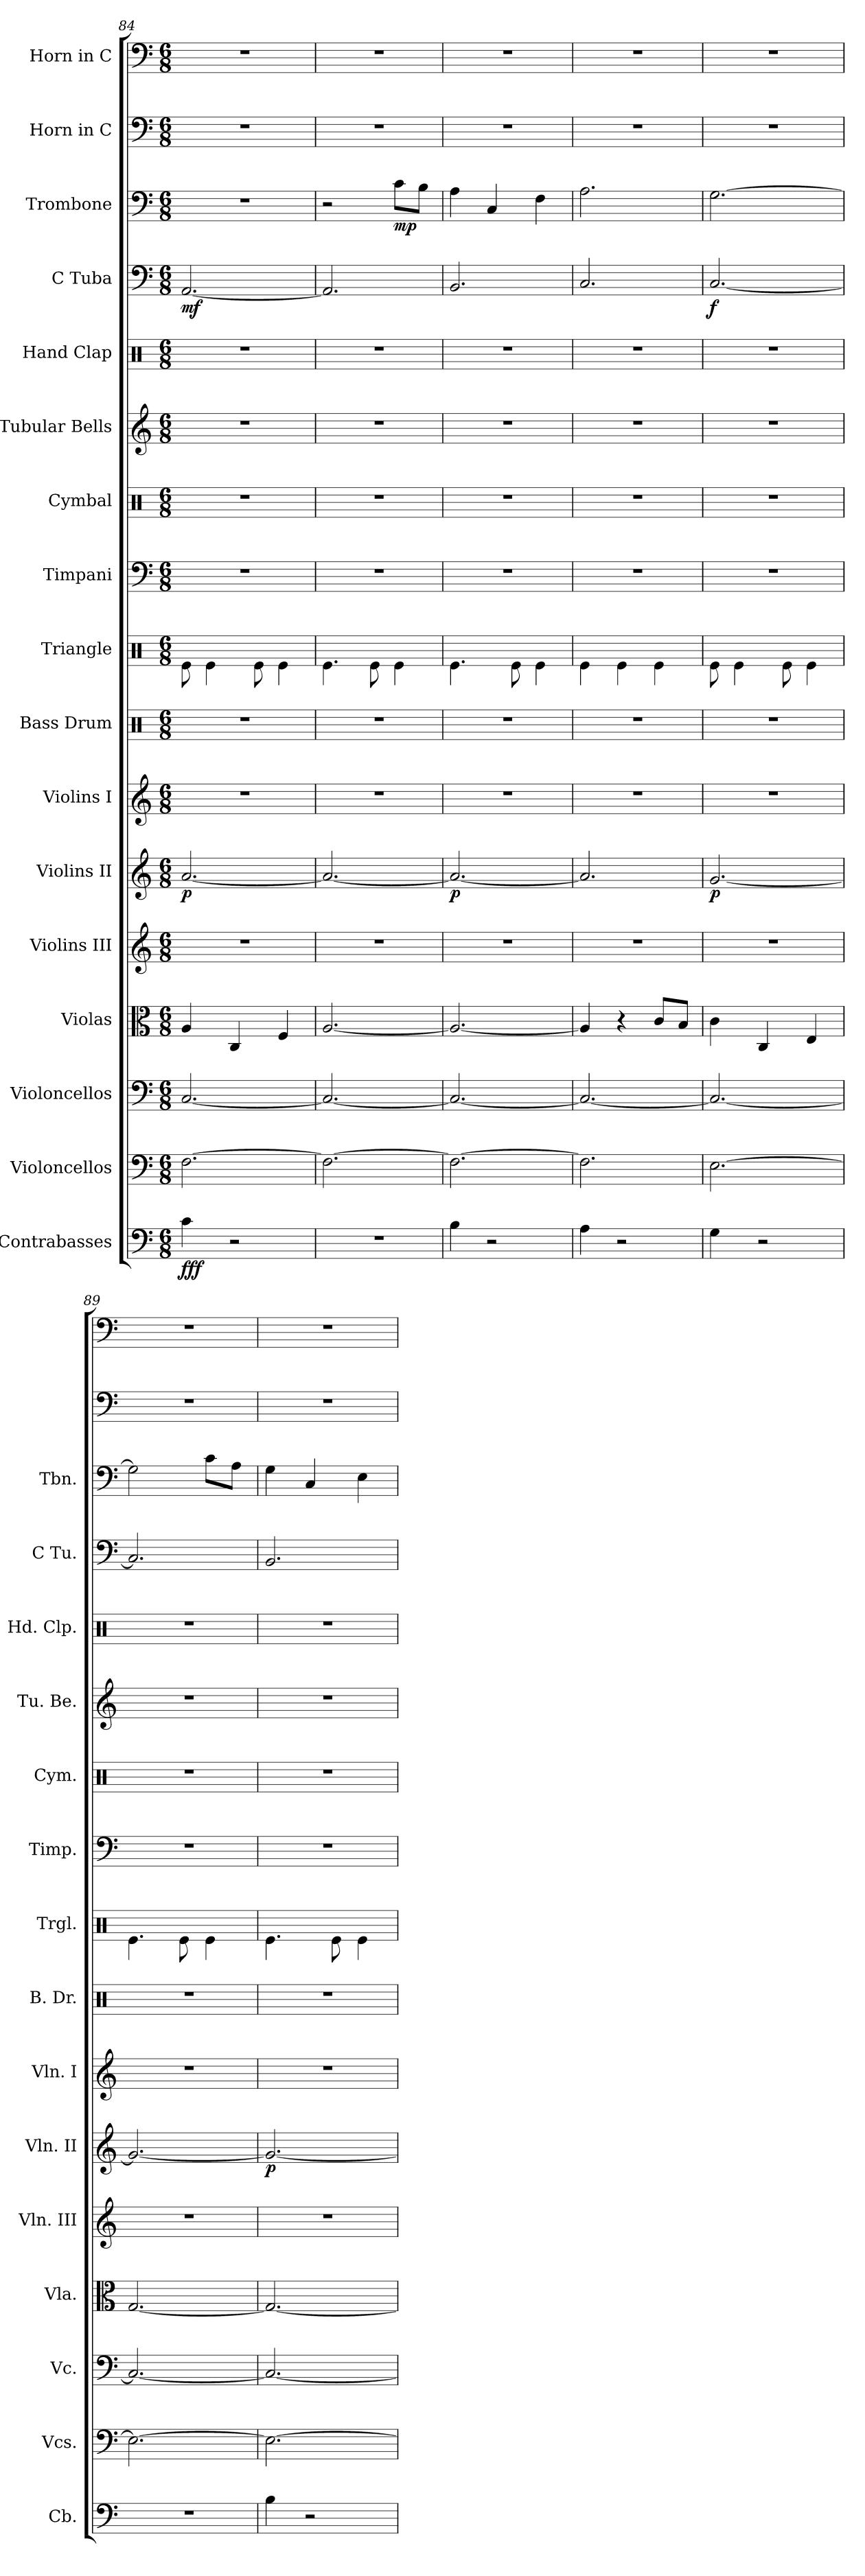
**kern	**dynam	**kern	**kern	**kern	**kern	**kern	**dynam	**kern	**kern	**kern	**kern	**kern	**kern	**kern	**kern	**dynam	**kern	**dynam	**kern	**kern
*part17	*part17	*part16	*part15	*part14	*part13	*part12	*part12	*part11	*part10	*part9	*part8	*part7	*part6	*part5	*part4	*part4	*part3	*part3	*part2	*part1
*staff17	*staff17	*staff16	*staff15	*staff14	*staff13	*staff12	*staff12	*staff11	*staff10	*staff9	*staff8	*staff7	*staff6	*staff5	*staff4	*staff4	*staff3	*staff3	*staff2	*staff1
*I"Contrabasses	*	*I"Violoncellos	*I"Violoncellos	*I"Violas	*I"Violins III	*I"Violins II	*	*I"Violins I	*I"Bass Drum	*I"Triangle	*I"Timpani	*I"Cymbal	*I"Tubular Bells	*I"Hand Clap	*I"C Tuba	*	*I"Trombone	*	*I"Horn in C	*I"Horn in C
*I'Cb.	*	*I'Vcs.	*I'Vc.	*I'Vla.	*I'Vln. III	*I'Vln. II	*	*I'Vln. I	*I'B. Dr.	*I'Trgl.	*I'Timp.	*I'Cym.	*I'Tu. Be.	*I'Hd. Clp.	*I'C Tu.	*	*I'Tbn.	*	*	*
*clefF4	*	*clefF4	*clefF4	*clefC3	*clefG2	*clefG2	*	*clefG2	*clefX	*clefX	*clefF4	*clefX	*clefG2	*clefX	*clefF4	*	*clefF4	*	*clefF4	*clefF4
*ITrd7c12	*	*	*	*	*	*	*	*	*	*	*	*	*	*	*	*	*	*	*ITrd7c12	*ITrd7c12
*k[]	*	*k[]	*k[]	*k[]	*k[]	*k[]	*	*k[]	*k[]	*k[]	*k[]	*k[]	*k[]	*k[]	*k[]	*	*k[]	*	*k[]	*k[]
*M6/8	*	*M6/8	*M6/8	*M6/8	*M6/8	*M6/8	*	*M6/8	*M6/8	*M6/8	*M6/8	*M6/8	*M6/8	*M6/8	*M6/8	*	*M6/8	*	*M6/8	*M6/8
=84	=84	=84	=84	=84	=84	=84	=84	=84	=84	=84	=84	=84	=84	=84	=84	=84	=84	=84	=84	=84
!	!LO:DY:b	!	!	!	!	!	!LO:DY:b	!	!	!	!	!	!	!	!	!LO:DY:b	!	!	!	!
4C\	fff	[2.F\	[2.C/	4A/	2.r	[2.a/	p	2.r	2.r	8Re\	2.r	2.r	2.r	2.r	[2.AA/	mf	2.r	.	2.r	2.r
.	.	.	.	.	.	.	.	.	.	4Re\	.	.	.	.	.	.	.	.	.	.
2r	.	.	.	4C/	.	.	.	.	.	.	.	.	.	.	.	.	.	.	.	.
.	.	.	.	.	.	.	.	.	.	8Re\	.	.	.	.	.	.	.	.	.	.
.	.	.	.	4F/	.	.	.	.	.	4Re\	.	.	.	.	.	.	.	.	.	.
=85	=85	=85	=85	=85	=85	=85	=85	=85	=85	=85	=85	=85	=85	=85	=85	=85	=85	=85	=85	=85
2.r	.	2.F\_	2.C/_	[2.A/	2.r	2.a/_	.	2.r	2.r	4.Re\	2.r	2.r	2.r	2.r	2.AA/]	.	2r	.	2.r	2.r
.	.	.	.	.	.	.	.	.	.	8Re\	.	.	.	.	.	.	.	.	.	.
!	!	!	!	!	!	!	!	!	!	!	!	!	!	!	!	!	!	!LO:DY:b	!	!
.	.	.	.	.	.	.	.	.	.	4Re\	.	.	.	.	.	.	8c\L	mp	.	.
.	.	.	.	.	.	.	.	.	.	.	.	.	.	.	.	.	8B\J	.	.	.
!!LO:PB:g=z
=86	=86	=86	=86	=86	=86	=86	=86	=86	=86	=86	=86	=86	=86	=86	=86	=86	=86	=86	=86	=86
!	!	!	!	!	!	!	!LO:DY:b	!	!	!	!	!	!	!	!	!	!	!	!	!
4BB\	.	2.F\_	2.C/_	2.A/_	2.r	2.a/_	p	2.r	2.r	4.Re\	2.r	2.r	2.r	2.r	2.BB/	.	4A\	.	2.r	2.r
2r	.	.	.	.	.	.	.	.	.	.	.	.	.	.	.	.	4C/	.	.	.
.	.	.	.	.	.	.	.	.	.	8Re\	.	.	.	.	.	.	.	.	.	.
.	.	.	.	.	.	.	.	.	.	4Re\	.	.	.	.	.	.	4F\	.	.	.
=87	=87	=87	=87	=87	=87	=87	=87	=87	=87	=87	=87	=87	=87	=87	=87	=87	=87	=87	=87	=87
4AA\	.	2.F\]	2.C/_	4A/]	2.r	2.a/]	.	2.r	2.r	4Re\	2.r	2.r	2.r	2.r	2.C/	.	2.A\	.	2.r	2.r
2r	.	.	.	4r	.	.	.	.	.	4Re\	.	.	.	.	.	.	.	.	.	.
.	.	.	.	8c/L	.	.	.	.	.	4Re\	.	.	.	.	.	.	.	.	.	.
.	.	.	.	8B/J	.	.	.	.	.	.	.	.	.	.	.	.	.	.	.	.
=88	=88	=88	=88	=88	=88	=88	=88	=88	=88	=88	=88	=88	=88	=88	=88	=88	=88	=88	=88	=88
!	!	!	!	!	!	!	!LO:DY:b	!	!	!	!	!	!	!	!	!LO:DY:b	!	!	!	!
4GG\	.	[2.E\	2.C/_	4c\	2.r	[2.g/	p	2.r	2.r	8Re\	2.r	2.r	2.r	2.r	[2.C/	f	[2.G\	.	2.r	2.r
.	.	.	.	.	.	.	.	.	.	4Re\	.	.	.	.	.	.	.	.	.	.
2r	.	.	.	4C/	.	.	.	.	.	.	.	.	.	.	.	.	.	.	.	.
.	.	.	.	.	.	.	.	.	.	8Re\	.	.	.	.	.	.	.	.	.	.
.	.	.	.	4E/	.	.	.	.	.	4Re\	.	.	.	.	.	.	.	.	.	.
=89	=89	=89	=89	=89	=89	=89	=89	=89	=89	=89	=89	=89	=89	=89	=89	=89	=89	=89	=89	=89
2.r	.	2.E\_	2.C/_	[2.G/	2.r	2.g/_	.	2.r	2.r	4.Re\	2.r	2.r	2.r	2.r	2.C/]	.	2G\]	.	2.r	2.r
.	.	.	.	.	.	.	.	.	.	8Re\	.	.	.	.	.	.	.	.	.	.
.	.	.	.	.	.	.	.	.	.	4Re\	.	.	.	.	.	.	8c\L	.	.	.
.	.	.	.	.	.	.	.	.	.	.	.	.	.	.	.	.	8A\J	.	.	.
=90	=90	=90	=90	=90	=90	=90	=90	=90	=90	=90	=90	=90	=90	=90	=90	=90	=90	=90	=90	=90
!	!	!	!	!	!	!	!LO:DY:b	!	!	!	!	!	!	!	!	!	!	!	!	!
4BB\	.	2.E\_	2.C/_	2.G/_	2.r	2.g/_	p	2.r	2.r	4.Re\	2.r	2.r	2.r	2.r	2.BB/	.	4G\	.	2.r	2.r
2r	.	.	.	.	.	.	.	.	.	.	.	.	.	.	.	.	4C/	.	.	.
.	.	.	.	.	.	.	.	.	.	8Re\	.	.	.	.	.	.	.	.	.	.
.	.	.	.	.	.	.	.	.	.	4Re\	.	.	.	.	.	.	4E\	.	.	.
=	=	=	=	=	=	=	=	=	=	=	=	=	=	=	=	=	=	=	=	=
*-	*-	*-	*-	*-	*-	*-	*-	*-	*-	*-	*-	*-	*-	*-	*-	*-	*-	*-	*-	*-
